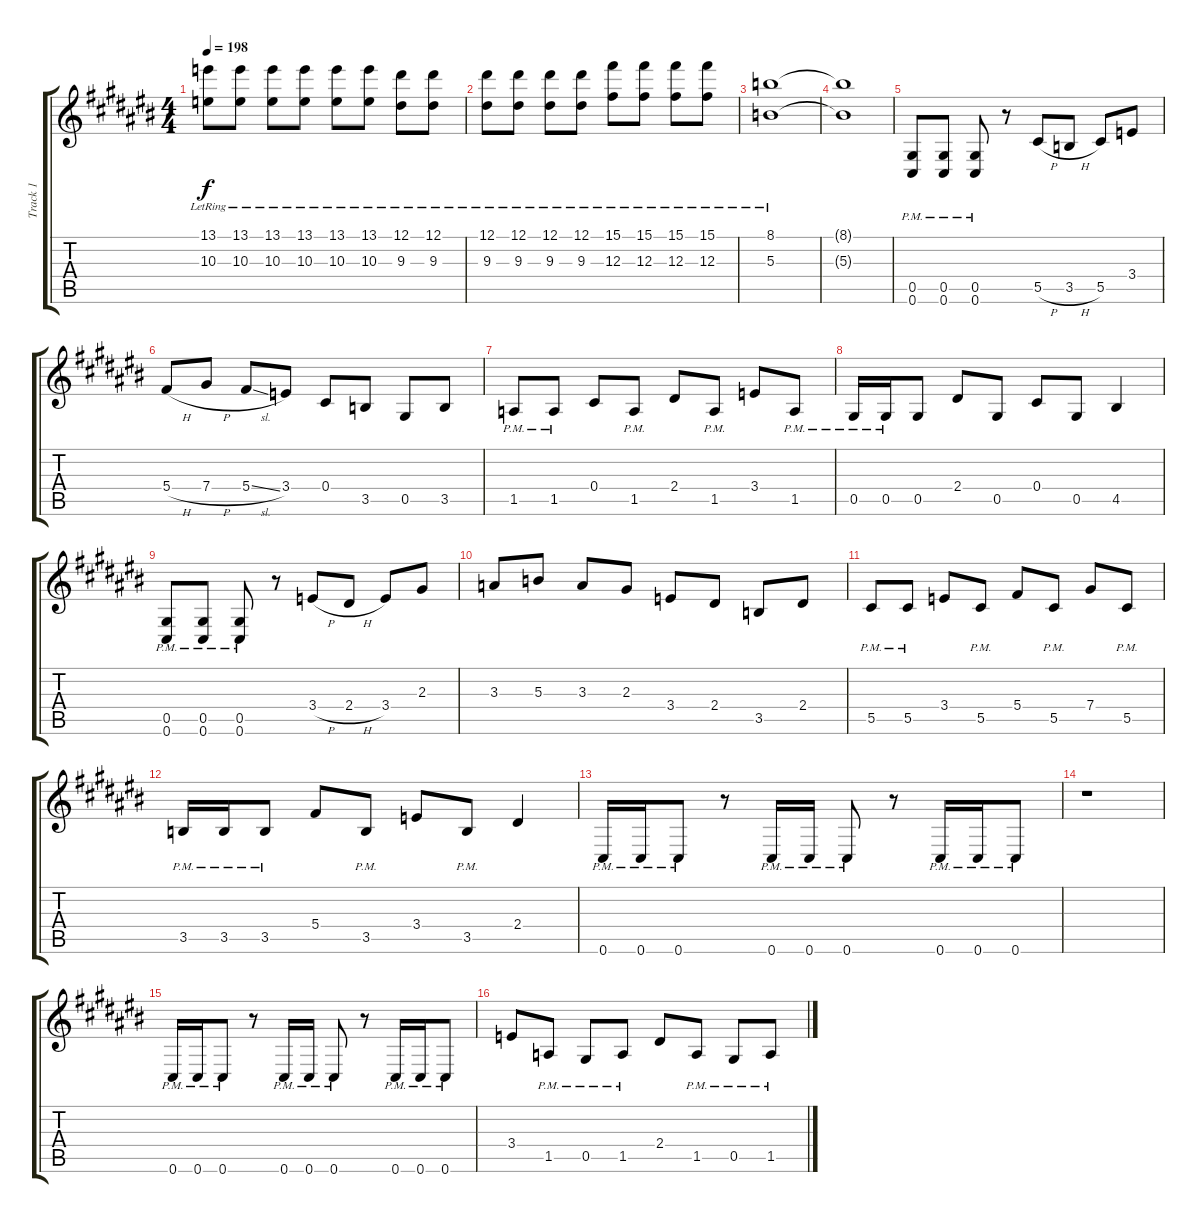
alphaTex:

\track ("Track 1" "Track 1") {instrument distortionguitar}
\staff {score tabs}
\tuning (Eb4 Bb3 Gb3 Db3 Ab2 Db2) {hide}
\ts (4 4)
\tempo 198
\clef g2
\ks c#
(13.1{lr} 10.3{lr}).8{dy f} (13.1{lr} 10.3{lr}).8 (13.1{lr} 10.3{lr}).8 (13.1{lr} 10.3{lr}).8 (13.1{lr} 10.3{lr}).8 (13.1{lr} 10.3{lr}).8 (12.1{lr} 9.3{lr}).8 (12.1{lr} 9.3{lr}).8 |
(12.1{lr} 9.3{lr}).8 (12.1{lr} 9.3{lr}).8 (12.1{lr} 9.3{lr}).8 (12.1{lr} 9.3{lr}).8 (15.1{lr} 12.3{lr}).8 (15.1{lr} 12.3{lr}).8 (15.1{lr} 12.3{lr}).8 (15.1{lr} 12.3{lr}).8 |
(8.1{lr} 5.3{lr}).1 |
(8.1{t} 5.3{t}).1 |
(0.5{pm} 0.6{pm}).8 (0.5{pm} 0.6{pm}).8 (0.5{pm} 0.6{pm}).8 r.8 5.5{h}.8 3.5{h}.8 5.5.8 3.4.8 |
5.4{h}.8 7.4{h}.8 5.4{sl}.8 3.4.8 0.4.8 3.5.8 0.5.8 3.5.8 |
1.5{pm}.8 1.5{pm}.8 0.4.8 1.5{pm}.8 2.4.8 1.5{pm}.8 3.4.8 1.5{pm}.8 |
0.5{pm}.16 0.5{pm}.16 0.5.8 2.4.8 0.5.8 0.4.8 0.5.8 4.5.4 |
(0.5{pm} 0.6{pm}).8 (0.5{pm} 0.6{pm}).8 (0.5{pm} 0.6{pm}).8 r.8 3.4{h}.8 2.4{h}.8 3.4.8 2.3.8 |
3.3.8 5.3.8 3.3.8 2.3.8 3.4.8 2.4.8 3.5.8 2.4.8 |
5.5{pm}.8 5.5{pm}.8 3.4.8 5.5{pm}.8 5.4.8 5.5{pm}.8 7.4.8 5.5{pm}.8 |
3.5{pm}.16 3.5{pm}.16 3.5{pm}.8 5.4.8 3.5{pm}.8 3.4.8 3.5{pm}.8 2.4.4 |
0.6{pm}.16 0.6{pm}.16 0.6{pm}.8 r.8 0.6{pm}.16 0.6{pm}.16 0.6{pm}.8 r.8 0.6{pm}.16 0.6{pm}.16 0.6{pm}.8 |
r.1 |
0.6{pm}.16 0.6{pm}.16 0.6{pm}.8 r.8 0.6{pm}.16 0.6{pm}.16 0.6{pm}.8 r.8 0.6{pm}.16 0.6{pm}.16 0.6{pm}.8 |
3.4.8 1.5{pm}.8 0.5{pm}.8 1.5{pm}.8 2.4.8 1.5{pm}.8 0.5{pm}.8 1.5{pm}.8
